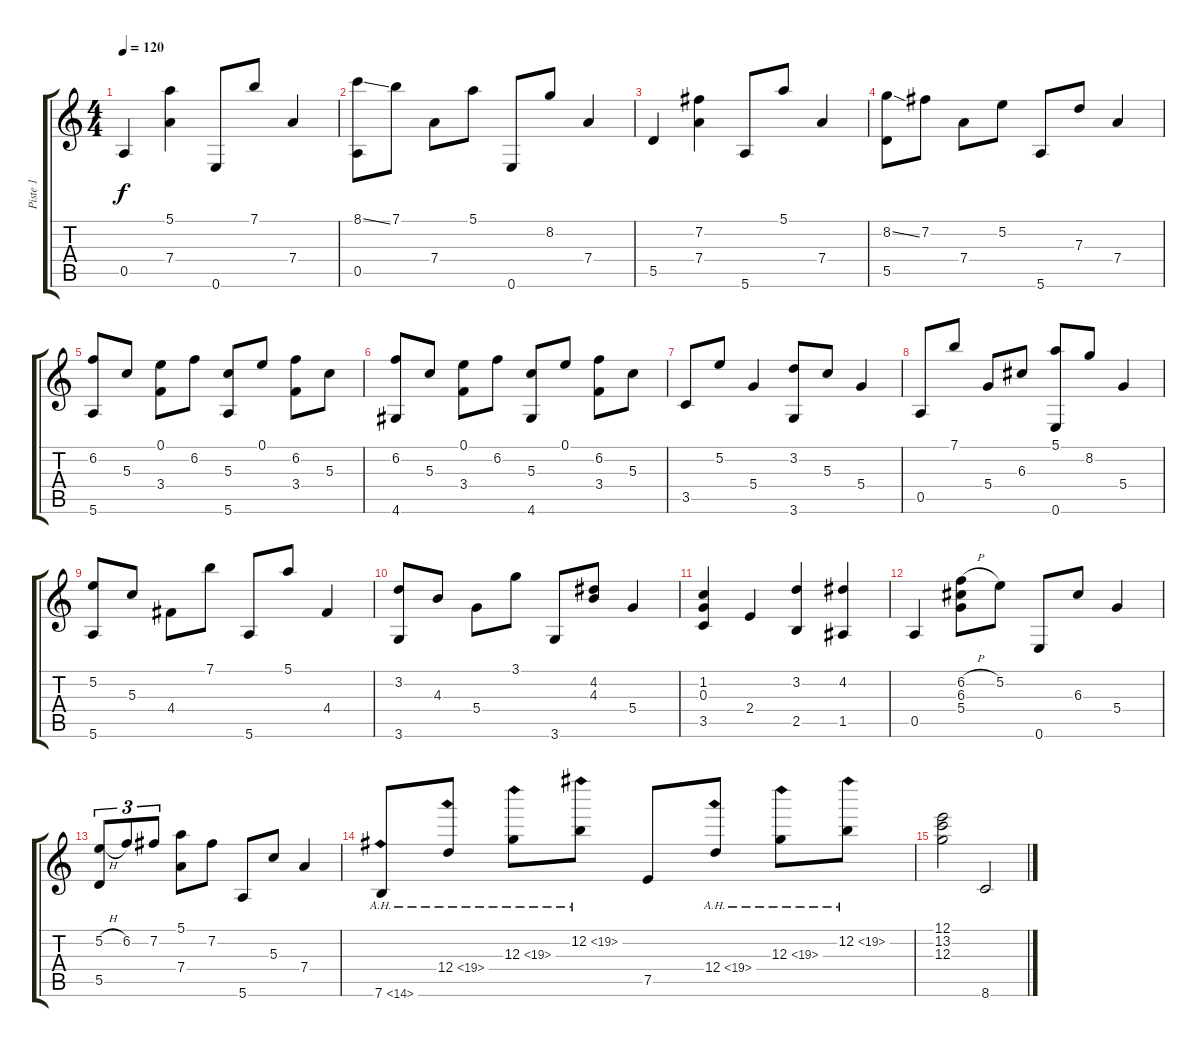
\track ("Piste 1" "Piste 1") {instrument acousticguitarnylon}
\staff {score tabs}
\tuning (E4 B3 G3 D3 A2 E2) {hide}
\ts (4 4)
\tempo 120
\clef g2
\ks c
0.5.4{dy f} (5.1 7.4).4 0.6.8 7.1.8 7.4.4 |
(8.1{ss} 0.5).8 7.1.8 7.4.8 5.1.8 0.6.8 8.2.8 7.4.4 |
5.5.4 (7.2 7.4).4 5.6.8 5.1.8 7.4.4 |
(8.2{ss} 5.5).8 7.2.8 7.4.8 5.2.8 5.6.8 7.3.8 7.4.4 |
(6.2 5.6).8 5.3.8 (0.1 3.4).8 6.2.8 (5.3 5.6).8 0.1.8 (6.2 3.4).8 5.3.8 |
(6.2 4.6).8 5.3.8 (0.1 3.4).8 6.2.8 (5.3 4.6).8 0.1.8 (6.2 3.4).8 5.3.8 |
3.5.8 5.2.8 5.4.4 (3.2 3.6).8 5.3.8 5.4.4 |
0.5.8 7.1.8 5.4.8 6.3.8 (5.1 0.6).8 8.2.8 5.4.4 |
(5.2 5.6).8 5.3.8 4.4.8 7.1.8 5.6.8 5.1.8 4.4.4 |
(3.2 3.6).8 4.3.8 5.4.8 3.1.8 3.6.8 (4.2 4.3).8 5.4.4 |
(1.2 0.3 3.5).4 2.4.4 (3.2 2.5).4 (4.2 1.5).4 |
0.5.4 (6.2{h} 6.3 5.4).8 5.2.8 0.6.8 6.3.8 5.4.4 |
(5.2{h} 5.5).8{tu (3 2)} 6.2.8{tu (3 2)} 7.2.8{tu (3 2)} (5.1 7.4).8 7.2.8 5.6.8 5.3.8 7.4.4 |
7.6{ah 7}.8 12.4{ah 7}.8 12.3{ah 7}.8 12.2{ah 7}.8 7.5.8 12.4{ah 7}.8 12.3{ah 7}.8 12.2{ah 7}.8 |
(12.1 13.2 12.3).2 8.6.2
